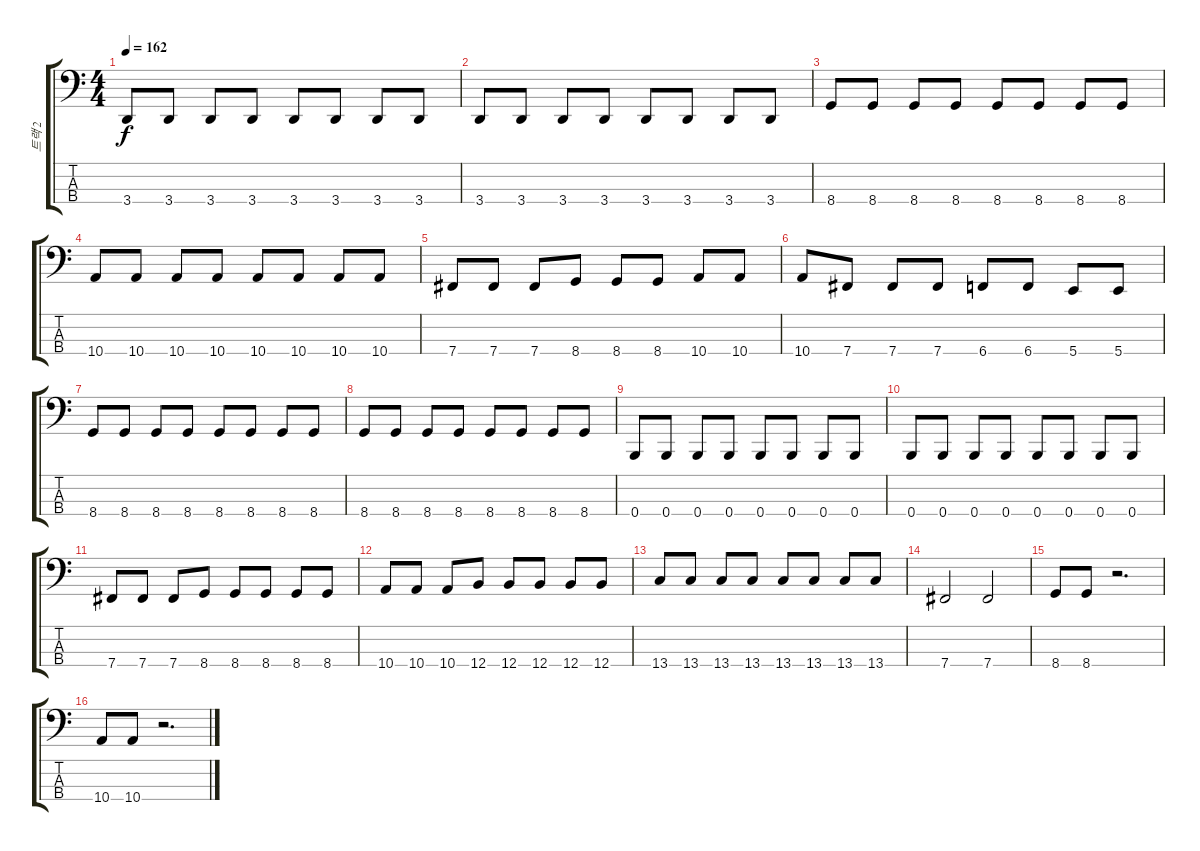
\track ("트랙 2" "트랙 2") {instrument electricbassfinger}
\staff {score tabs}
\tuning (F2 C2 G1 B0) {hide}
\ts (4 4)
\tempo 162
\clef f4
\ks c
3.4.8{dy f} 3.4.8 3.4.8 3.4.8 3.4.8 3.4.8 3.4.8 3.4.8 |
3.4.8 3.4.8 3.4.8 3.4.8 3.4.8 3.4.8 3.4.8 3.4.8 |
8.4.8 8.4.8 8.4.8 8.4.8 8.4.8 8.4.8 8.4.8 8.4.8 |
10.4.8 10.4.8 10.4.8 10.4.8 10.4.8 10.4.8 10.4.8 10.4.8 |
7.4.8 7.4.8 7.4.8 8.4.8 8.4.8 8.4.8 10.4.8 10.4.8 |
10.4.8 7.4.8 7.4.8 7.4.8 6.4.8 6.4.8 5.4.8 5.4.8 |
8.4.8 8.4.8 8.4.8 8.4.8 8.4.8 8.4.8 8.4.8 8.4.8 |
8.4.8 8.4.8 8.4.8 8.4.8 8.4.8 8.4.8 8.4.8 8.4.8 |
0.4.8 0.4.8 0.4.8 0.4.8 0.4.8 0.4.8 0.4.8 0.4.8 |
0.4.8 0.4.8 0.4.8 0.4.8 0.4.8 0.4.8 0.4.8 0.4.8 |
7.4.8 7.4.8 7.4.8 8.4.8 8.4.8 8.4.8 8.4.8 8.4.8 |
10.4.8 10.4.8 10.4.8 12.4.8 12.4.8 12.4.8 12.4.8 12.4.8 |
13.4.8 13.4.8 13.4.8 13.4.8 13.4.8 13.4.8 13.4.8 13.4.8 |
7.4.2 7.4.2 |
8.4.8 8.4.8 r.2{d} |
10.4.8 10.4.8 r.2{d}
